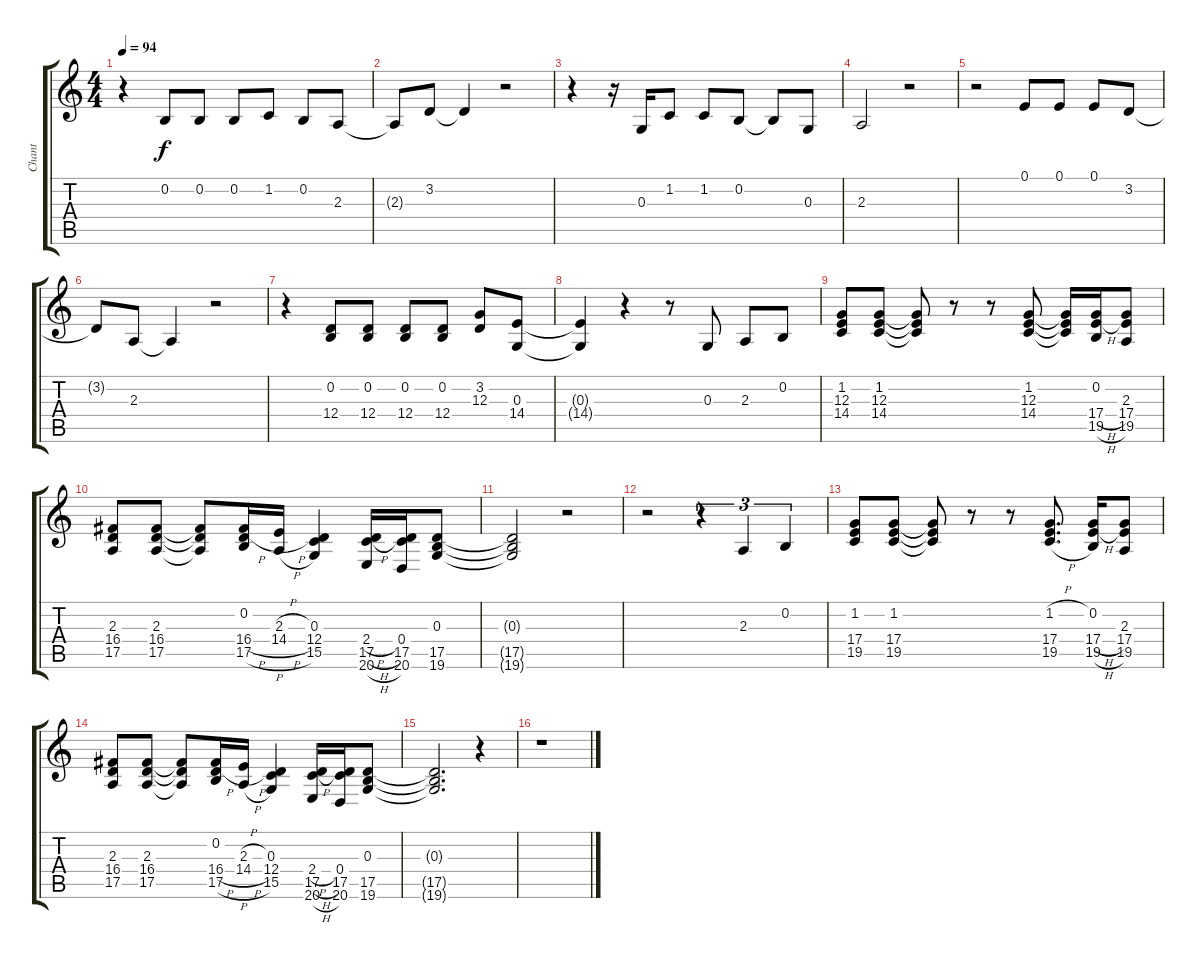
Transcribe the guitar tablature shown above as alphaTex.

\track ("Chant" "Chant") {instrument lead6voice}
\staff {score tabs}
\tuning (E4 B3 G3 D3 A2 E2) {hide}
\ts (4 4)
\tempo 94
\clef g2
\ks c
r.4{dy f} 0.2.8 0.2.8 0.2.8 1.2.8 0.2.8 2.3.8 |
2.3{t}.8 3.2.8 3.2{t}.4 r.2 |
r.4 r.16 0.3.16 1.2.8 1.2.8 0.2.8 0.2{t}.8 0.3.8 |
2.3.2 r.2 |
r.2 0.1.8 0.1.8 0.1.8 3.2.8 |
3.2{t}.8 2.3.8 2.3{t}.4 r.2 |
r.4 (0.2 12.4).8 (0.2 12.4).8 (0.2 12.4).8 (0.2 12.4).8 (3.2 12.3).8 (0.3 14.4).8 |
(0.3{t} 14.4{t}).4 r.4 r.8 0.3.8 2.3.8 0.2.8 |
(1.2 12.3 14.4).8 (1.2 12.3 14.4).8 (1.2{t} 12.3{t} 14.4{t}).8 r.8 r.8 (1.2 12.3 14.4).8 (1.2{t} 12.3{t} 14.4{t}).16 (0.2 17.4{h} 19.5{h}).16 (2.3 17.4 19.5).8 |
(2.3 16.4 17.5).8 (2.3 16.4 17.5).8 (2.3{t} 16.4{t} 17.5{t}).8 (0.2 16.4{h} 17.5{h}).16 (2.3{h} 14.4{h}).16 (0.3 12.4 15.5).4 (2.4{h} 17.5{h} 20.6{h}).16 (0.4 17.5 20.6).16 (0.3 17.5 19.6).8 |
(0.3{t} 17.5{t} 19.6{t}).2 r.2 |
r.2 r.4{tu (3 2)} 2.3.4{tu (3 2)} 0.2.4{tu (3 2)} |
(1.2 17.4 19.5).8 (1.2 17.4 19.5).8 (1.2{t} 17.4{t} 19.5{t}).8 r.8 r.8 (1.2{h} 17.4 19.5).8{d} (0.2 17.4{h} 19.5{h}).16 (2.3 17.4 19.5).8 |
(2.3 16.4 17.5).8 (2.3 16.4 17.5).8 (2.3{t} 16.4{t} 17.5{t}).8 (0.2 16.4{h} 17.5{h}).16 (2.3{h} 14.4{h}).16 (0.3 12.4 15.5).4 (2.4{h} 17.5{h} 20.6{h}).16 (0.4 17.5 20.6).16 (0.3 17.5 19.6).8 |
(0.3{t} 17.5{t} 19.6{t}).2{d} r.4 |
r.1
